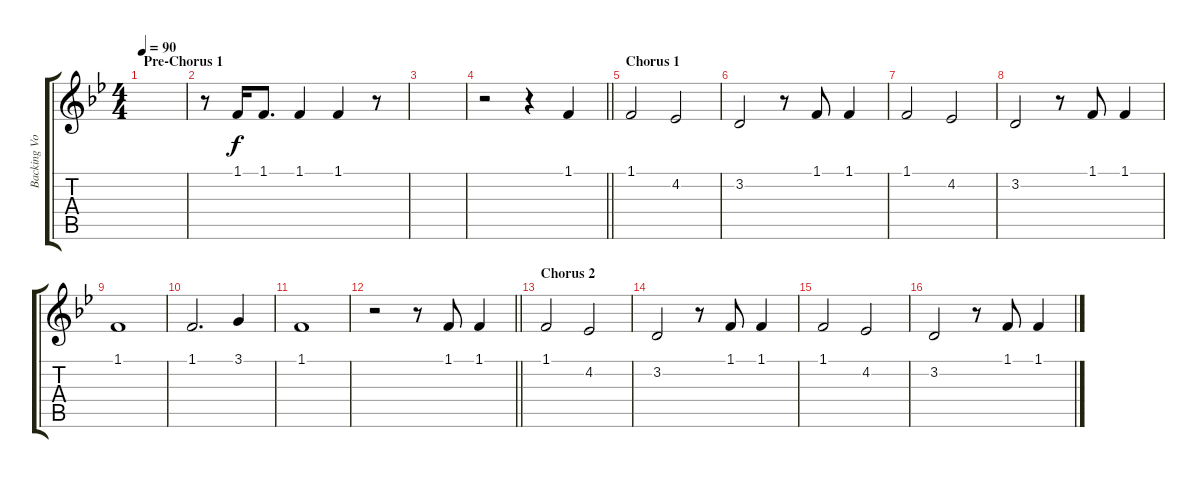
\track ("Backing Vocals" "Backing Vo") {instrument altosax}
\staff {score tabs}
\tuning (E4 B3 G3 D3 A2 E2) {hide}
\ts (4 4)
\section ("" "Pre-Chorus 1")
\tempo 90
\clef g2
\ks bb
|
r.8 1.1.16 1.1.8{d} 1.1.4 1.1.4 r.8 |
|
\barLineRight lightlight
r.2 r.4 1.1.4 |
\section ("" "Chorus 1")
1.1.2 4.2.2 |
3.2.2 r.8 1.1.8 1.1.4 |
1.1.2 4.2.2 |
3.2.2 r.8 1.1.8 1.1.4 |
1.1.1 |
1.1.2{d} 3.1.4 |
1.1.1 |
\barLineRight lightlight
r.2 r.8 1.1.8 1.1.4 |
\section ("" "Chorus 2")
1.1.2 4.2.2 |
3.2.2 r.8 1.1.8 1.1.4 |
1.1.2 4.2.2 |
3.2.2 r.8 1.1.8 1.1.4
